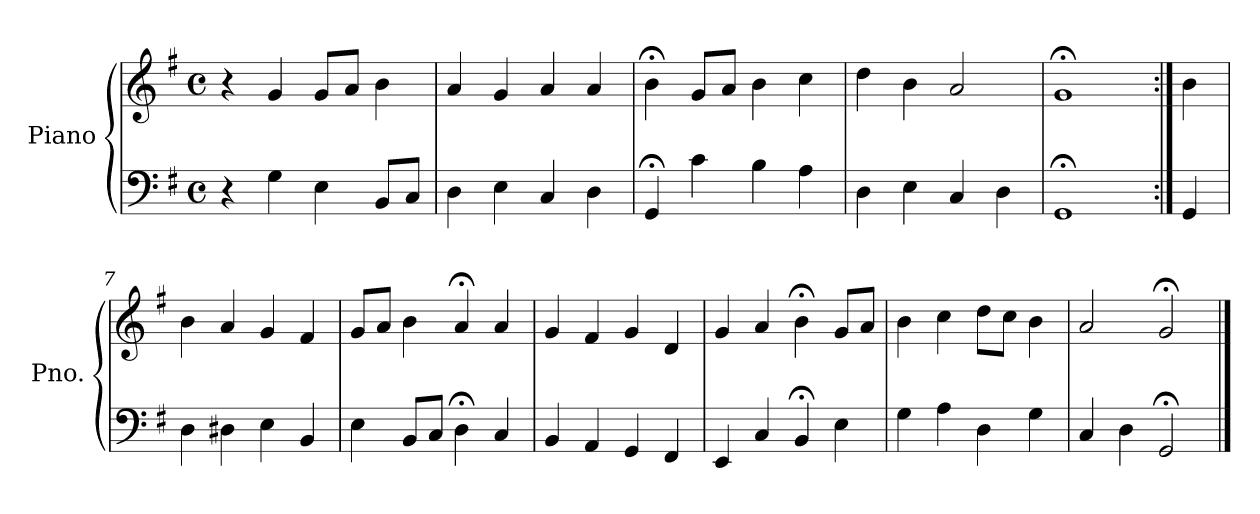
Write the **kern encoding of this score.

**kern	**kern
*part1	*part1
*staff2	*staff1
*I"Piano	*
*I'Pno.	*
*clefF4	*clefG2
*k[f#]	*k[f#]
*M4/4	*M4/4
*met(c)	*met(c)
=1	=1
4r	4r
4G\	4g/
4E\	8g/L
.	8a/J
8BB/L	4b\
8C/J	.
=2	=2
4D\	4a/
4E\	4g/
4C/	4a/
4D\	4a/
=3	=3
4GG;</	4b;<\
4c\	8g/L
.	8a/J
4B\	4b\
4A\	4cc\
=4	=4
4D\	4dd\
4E\	4b\
4C/	2a/
4D\	.
=5	=5
1GG;<	1g;<
=6:|!	=6:|!
4GG/	4b\
=7	=7
4D\	4b\
4D#X\	4a/
4E\	4g/
4BB/	4f#/
!!LO:LB:g=z
=8	=8
4E\	8g/L
.	8a/J
8BB/L	4b\
8C/J	.
4D;<\	4a;</
4C/	4a/
=9	=9
4BB/	4g/
4AA/	4f#/
4GG/	4g/
4FF#/	4d/
=10	=10
4EE/	4g/
4C/	4a/
4BB;</	4b;<\
4E\	8g/L
.	8a/J
=11	=11
4G\	4b\
4A\	4cc\
4D\	8dd\L
.	8cc\J
4G\	4b\
=12	=12
4C/	2a/
4D\	.
2GG;</	2g;</
==	==
*-	*-
